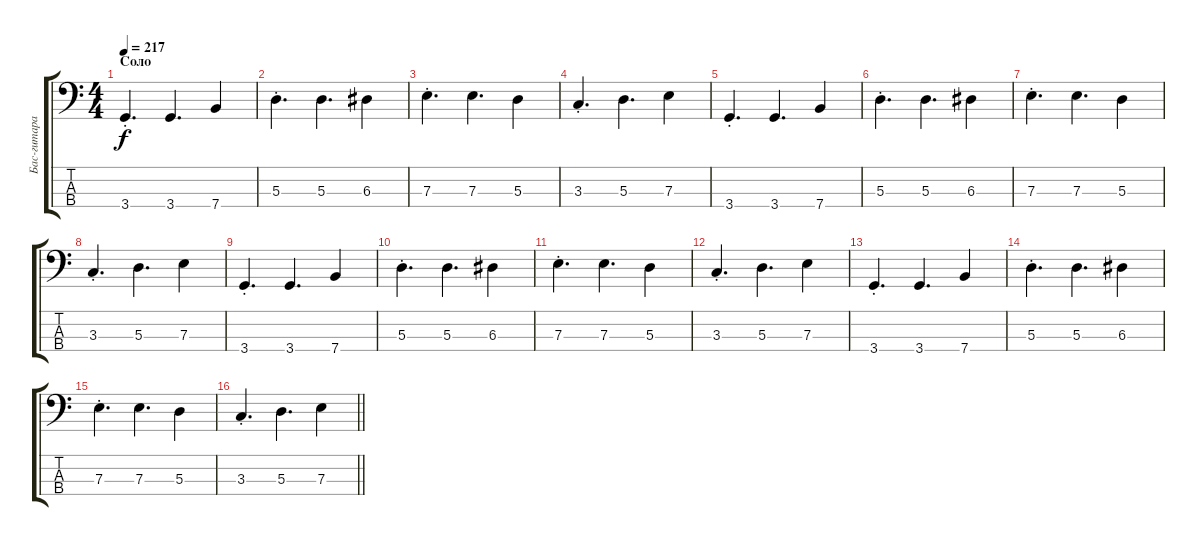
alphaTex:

\track ("Бас-гитара" "Бас-гитара") {instrument electricbassfinger}
\staff {score tabs}
\tuning (G2 D2 A1 E1) {hide}
\ts (4 4)
\section ("" "Соло")
\tempo 217
\clef f4
\ks c
3.4{st}.4{d dy f} 3.4.4{d} 7.4.4 |
5.3{st}.4{d} 5.3.4{d} 6.3.4 |
7.3{st}.4{d} 7.3.4{d} 5.3.4 |
3.3{st}.4{d} 5.3.4{d} 7.3.4 |
3.4{st}.4{d} 3.4.4{d} 7.4.4 |
5.3{st}.4{d} 5.3.4{d} 6.3.4 |
7.3{st}.4{d} 7.3.4{d} 5.3.4 |
3.3{st}.4{d} 5.3.4{d} 7.3.4 |
3.4{st}.4{d} 3.4.4{d} 7.4.4 |
5.3{st}.4{d} 5.3.4{d} 6.3.4 |
7.3{st}.4{d} 7.3.4{d} 5.3.4 |
3.3{st}.4{d} 5.3.4{d} 7.3.4 |
3.4{st}.4{d} 3.4.4{d} 7.4.4 |
5.3{st}.4{d} 5.3.4{d} 6.3.4 |
7.3{st}.4{d} 7.3.4{d} 5.3.4 |
\barLineRight lightlight
3.3{st}.4{d} 5.3.4{d} 7.3.4
